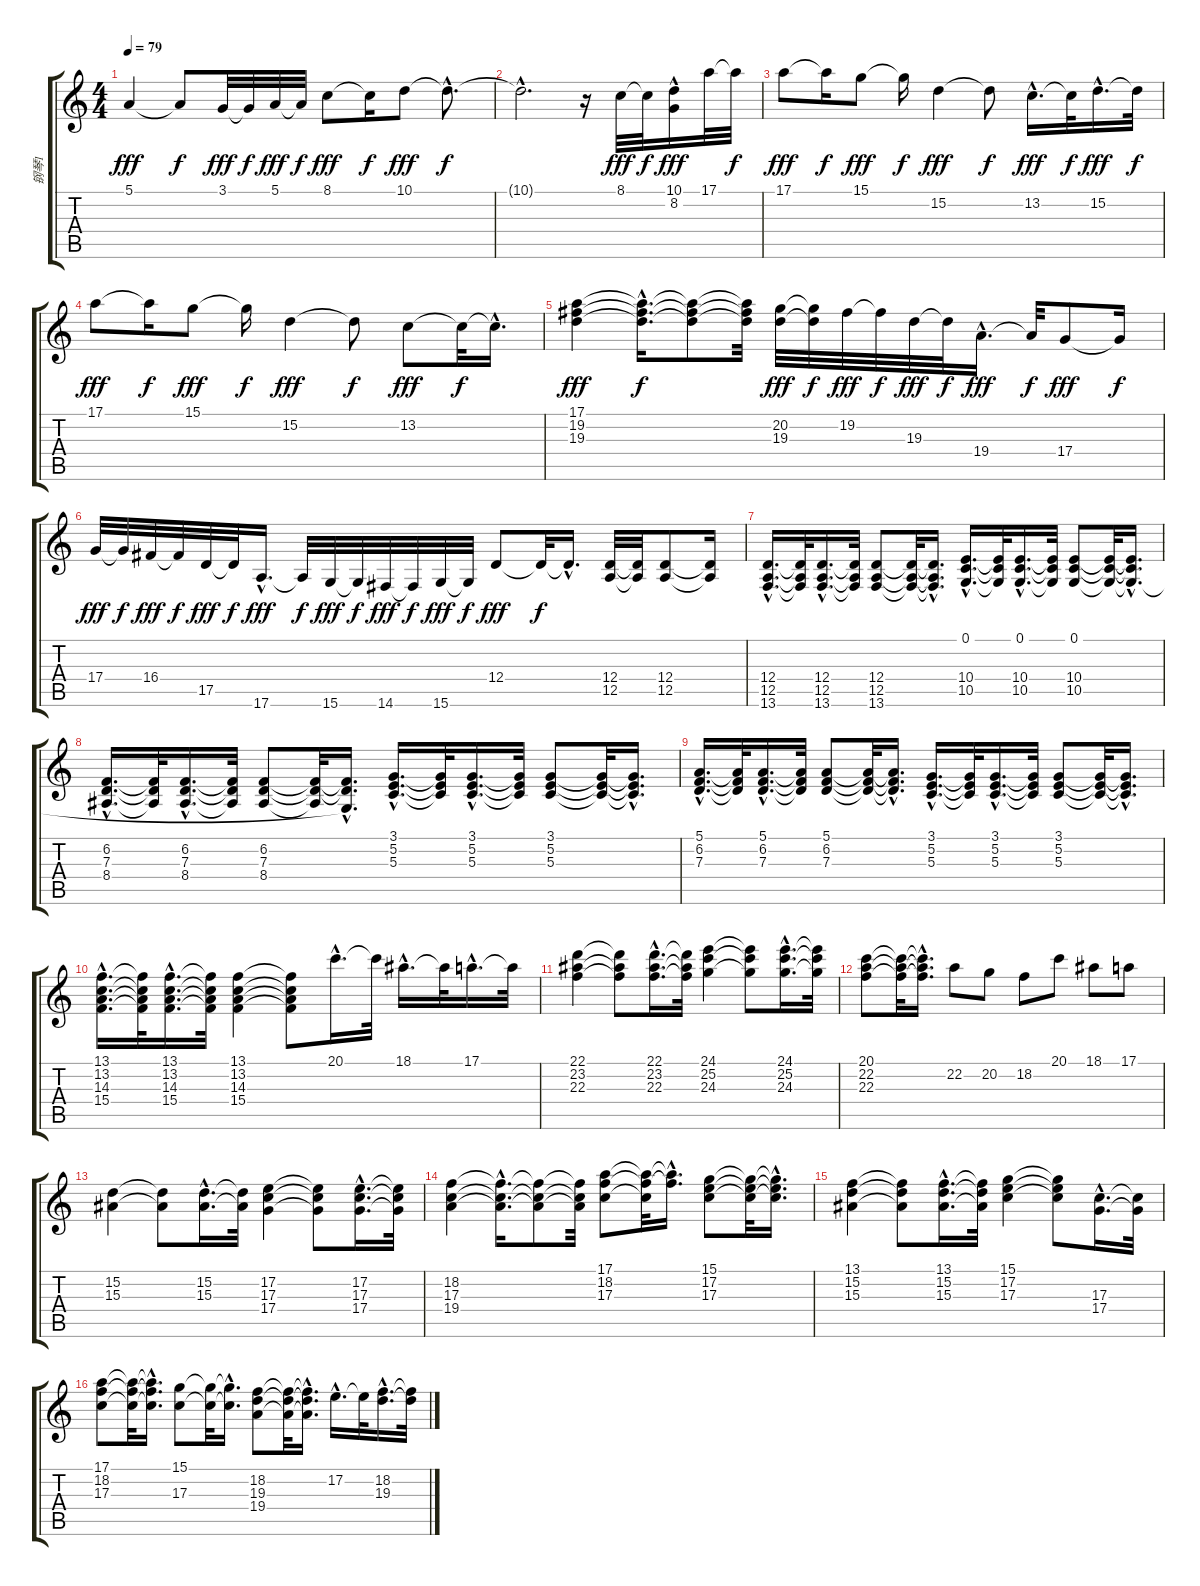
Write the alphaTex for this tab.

\track ("钢琴1" "钢琴1") {instrument electricgrandpiano}
\staff {score tabs}
\tuning (E4 B3 G3 D3 A2 E2) {hide}
\ts (4 4)
\tempo 79
\clef g2
\ks c
5.1.4{dy fff} 5.1{t}.8{dy f} 3.1.32{dy fff} 3.1{t}.32{dy f} 5.1.32{dy fff} 5.1{t}.32{dy f} 8.1.8{dy fff} 8.1{t}.16{dy f} 10.1.8{dy fff} 10.1{hac t}.8{d dy f} |
10.1{hac t}.2{d} r.16 8.1.32{dy fff} 8.1{t}.32{dy f} (10.1 8.2{hac}).16{dy fff} 17.1.32 17.1{t}.32{dy f} |
17.1.8{dy fff} 17.1{t}.16{dy f} 15.1.8{dy fff} 15.1{t}.16{dy f} 15.2.4{dy fff} 15.2{t}.8{dy f} 13.2{hac}.16{d dy fff} 13.2{t}.32{dy f} 15.2{hac}.16{d dy fff} 15.2{t}.32{dy f} |
17.1.8{dy fff} 17.1{t}.16{dy f} 15.1.8{dy fff} 15.1{t}.16{dy f} 15.2.4{dy fff} 15.2{t}.8{dy f} 13.2.8{dy fff} 13.2{t}.32{dy f} 13.2{hac t}.16{d} |
(17.1 19.2 19.3).4{dy fff} (17.1{hac t} 19.2{hac t} 19.3{hac t}).16{d dy f} (17.1{t} 19.2{t} 19.3{t}).8 (17.1{t} 19.2{t} 19.3{t}).32 (20.2 19.3).32{dy fff} (20.2{t} 19.3{t}).32{dy f} 19.2.32{dy fff} 19.2{t}.32{dy f} 19.3.32{dy fff} 19.3{t}.32{dy f} 19.4{hac}.16{d dy fff} 19.4{t}.32{dy f} 17.4.8{dy fff} 17.4{t}.16{dy f} |
17.4.32{dy fff} 17.4{t}.32{dy f} 16.4.32{dy fff} 16.4{t}.32{dy f} 17.5.32{dy fff} 17.5{t}.32{dy f} 17.6{hac}.16{d dy fff} 17.6{t}.32{dy f} 15.6.32{dy fff} 15.6{t}.32{dy f} 14.6.32{dy fff} 14.6{t}.32{dy f} 15.6.32{dy fff} 15.6{t}.32{dy f} 12.4.8{dy fff} 12.4{t}.32{dy f} 12.4{hac t}.16{d} (12.4 12.5).32 (12.4{t} 12.5{t}).32 (12.4 12.5).8 (12.4{t} 12.5{t}).16 |
(12.4{hac} 12.5{hac} 13.6{hac}).16{d volume 8} (12.4{t} 12.5{t} 13.6{t}).32 (12.4{hac} 12.5{hac} 13.6{hac}).16{d} (12.4{t} 12.5{t} 13.6{t}).32 (12.4 12.5 13.6).8 (12.4{t} 12.5{t} 13.6{t}).32 (12.4{hac t} 12.5{hac t} 13.6{hac t}).16{d} (0.1{hac} 10.4{hac} 10.5{hac}).16{d} (0.1{t} 10.4{t} 10.5{t}).32 (0.1{hac} 10.4{hac} 10.5{hac}).16{d} (0.1{t} 10.4{t} 10.5{t}).32 (0.1 10.4 10.5).8 (0.1{t} 10.4{t} 10.5{t}).32 (0.1{hac t} 10.4{hac t} 10.5{hac t}).16{d} |
(6.2{hac} 7.3{hac} 8.4{hac}).16{d} (6.2{t} 7.3{t} 8.4{t}).32 (6.2{hac} 7.3{hac} 8.4{hac}).16{d} (6.2{t} 7.3{t} 8.4{t}).32 (6.2 7.3 8.4).8 (6.2{t} 7.3{t} 8.4{t}).32 (6.2{hac t} 7.3{hac t} 10.5{hac t}).16{d} (3.1{hac} 5.2{hac} 5.3{hac}).16{d} (3.1{t} 5.2{t} 5.3{t}).32 (3.1{hac} 5.2{hac} 5.3{hac}).16{d} (3.1{t} 5.2{t} 5.3{t}).32 (3.1 5.2 5.3).8 (3.1{t} 5.2{t} 5.3{t}).32 (3.1{hac t} 5.2{hac t} 5.3{hac t}).16{d} |
(5.1{hac} 6.2{hac} 7.3{hac}).16{d} (5.1{t} 6.2{t} 7.3{t}).32 (5.1{hac} 6.2{hac} 7.3{hac}).16{d} (5.1{t} 6.2{t} 7.3{t}).32 (5.1 6.2 7.3).8 (5.1{t} 6.2{t} 7.3{t}).32 (5.1{hac t} 6.2{hac t} 7.3{hac t}).16{d} (3.1{hac} 5.2{hac} 5.3{hac}).16{d} (3.1{t} 5.2{t} 5.3{t}).32 (3.1{hac} 5.2{hac} 5.3{hac}).16{d} (3.1{t} 5.2{t} 5.3{t}).32 (3.1 5.2 5.3).8 (3.1{t} 5.2{t} 5.3{t}).32 (3.1{hac t} 5.2{hac t} 5.3{hac t}).16{d} |
(13.1{hac} 13.2{hac} 14.3{hac} 15.4{hac}).16{d} (13.1{t} 13.2{t} 14.3{t} 15.4{t}).32 (13.1{hac} 13.2{hac} 14.3{hac} 15.4{hac}).16{d} (13.1{t} 13.2{t} 14.3{t} 15.4{t}).32 (13.1 13.2 14.3 15.4).4 (13.1{t} 13.2{t} 14.3{t} 15.4{t}).8 20.1{hac}.16{d} 20.1{t}.32 18.1{hac}.16{d} 18.1{t}.32 17.1{hac}.16{d} 17.1{t}.32 |
(22.1 23.2 22.3).4 (22.1{t} 23.2{t} 22.3{t}).8 (22.1{hac} 23.2{hac} 22.3{hac}).16{d} (22.1{t} 23.2{t} 22.3{t}).32 (24.1 25.2 24.3).4 (24.1{t} 25.2{t} 24.3{t}).8 (24.1{hac} 25.2{hac} 24.3{hac}).16{d} (24.1{t} 25.2{t} 24.3{t}).32 |
(20.1 22.2 22.3).8 (20.1{t} 22.2{t} 22.3{t}).32 (20.1{hac t} 22.2{hac t} 22.3{hac t}).16{d} 22.2.8 20.2.8 18.2.8 20.1.8 18.1.8 17.1.8 |
(15.2 15.3).4 (15.2{t} 15.3{t}).8 (15.2{hac} 15.3{hac}).16{d} (15.2{t} 15.3{t}).32 (17.2 17.3 17.4).4 (17.2{t} 17.3{t} 17.4{t}).8 (17.2{hac} 17.3{hac} 17.4{hac}).16{d} (17.2{t} 17.3{t} 17.4{t}).32 |
(18.2 17.3 19.4).4 (18.2{hac t} 17.3{hac t} 19.4{hac t}).16{d} (18.2{t} 17.3{t} 19.4{t}).8 (18.2{t} 17.3{t} 19.4{t}).32 (17.1 18.2 17.3).8 (17.1{t} 18.2{t} 17.3{t}).32 (17.1{hac t} 18.2{hac t}).16{d} (15.1 17.2 17.3).8 (15.1{t} 17.2{t} 17.3{t}).32 (15.1{hac t} 17.2{hac t} 17.3{hac t}).16{d} |
(13.1 15.2 15.3).4 (13.1{t} 15.2{t} 15.3{t}).8 (13.1{hac} 15.2{hac} 15.3{hac}).16{d} (13.1{t} 15.2{t} 15.3{t}).32 (15.1 17.2 17.3).4 (15.1{t} 17.2{t} 17.3{t}).8 (17.3{hac} 17.4{hac}).16{d} (17.3{t} 17.4{t}).32 |
(17.1 18.2 17.3).8 (17.1{t} 18.2{t} 17.3{t}).32 (17.1{hac t} 18.2{hac t} 17.3{hac t}).16{d} (15.1 17.3).8 (15.1{t} 17.3{t}).32 (15.1{hac t} 17.3{hac t}).16{d} (18.2 19.3 19.4).8 (18.2{t} 19.3{t} 19.4{t}).32 (18.2{hac t} 19.3{hac t} 19.4{hac t}).16{d} 17.2{hac}.16{d} 17.2{t}.32 (18.2{hac} 19.3{hac}).16{d} (18.2{t} 19.3{t}).32
